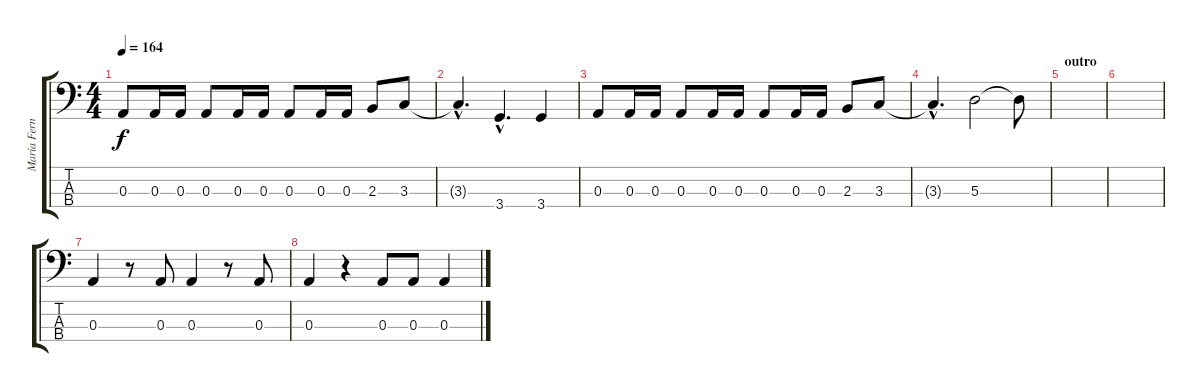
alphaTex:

\track ("María Fernanda (bajo)" "María Fern") {instrument electricbasspick}
\staff {score tabs}
\tuning (G2 D2 A1 E1) {hide}
\ts (4 4)
\tempo 164
\clef f4
\ks c
0.3.8{dy f} 0.3.16 0.3.16 0.3.8 0.3.16 0.3.16 0.3.8 0.3.16 0.3.16 2.3.8 3.3.8 |
3.3{hac t}.4{d} 3.4{hac}.4{d} 3.4.4 |
0.3.8 0.3.16 0.3.16 0.3.8 0.3.16 0.3.16 0.3.8 0.3.16 0.3.16 2.3.8 3.3.8 |
3.3{hac t}.4{d} 5.3.2 5.3{t}.8 |
\section ("" "outro")
|
|
0.3.4 r.8 0.3.8 0.3.4 r.8 0.3.8 |
0.3.4 r.4 0.3.8 0.3.8 0.3.4
